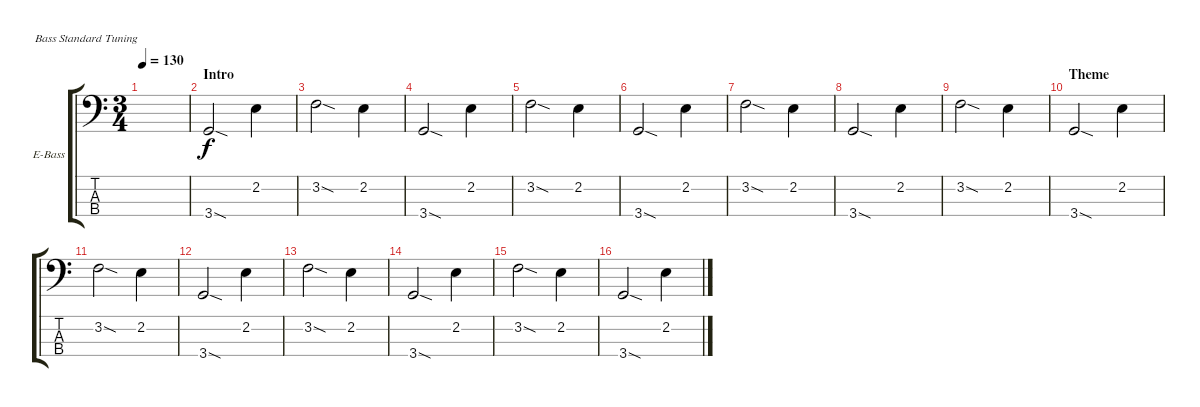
\bracketExtendMode groupsimilarinstruments
\firstSystemTrackNameOrientation horizontal
\otherSystemsTrackNameOrientation horizontal
\track ("Bass2" "E-Bass") {instrument electricbassfinger}
\staff {score tabs}
\tuning (G2 D2 A1 E1)
\ts (3 4)
\tempo 130
\clef f4
\ks c
|
\section ("" "Intro")
3.4{sod}.2 2.2.4 |
3.2{sod}.2 2.2.4 |
3.4{sod}.2 2.2.4 |
3.2{sod}.2 2.2.4 |
3.4{sod}.2 2.2.4 |
3.2{sod}.2 2.2.4 |
3.4{sod}.2 2.2.4 |
3.2{sod}.2 2.2.4 |
\section ("" "Theme")
3.4{sod}.2 2.2.4 |
3.2{sod}.2 2.2.4 |
3.4{sod}.2 2.2.4 |
3.2{sod}.2 2.2.4 |
3.4{sod}.2 2.2.4 |
3.2{sod}.2 2.2.4 |
3.4{sod}.2 2.2.4
